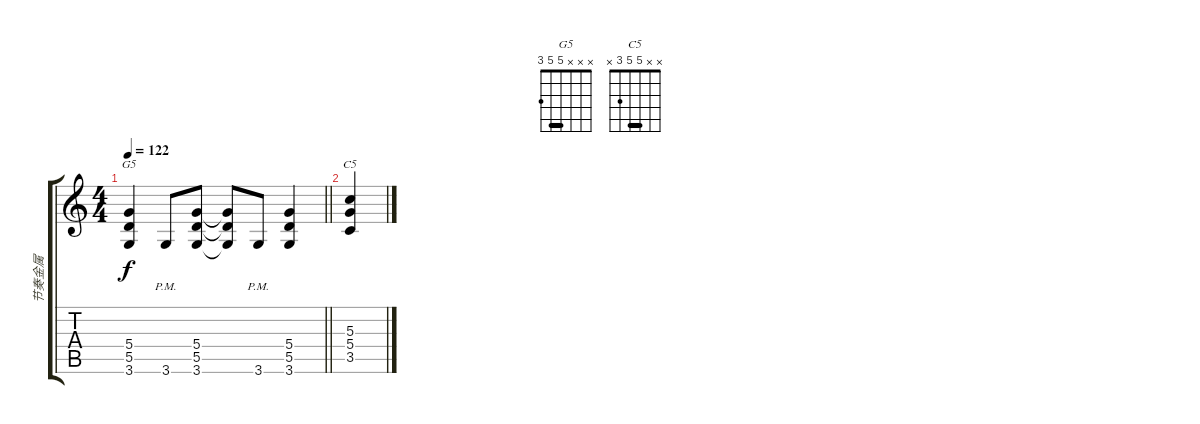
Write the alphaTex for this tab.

\track ("节奏金属" "节奏金属") {instrument distortionguitar}
\staff {score tabs}
\tuning (E4 B3 G3 D3 A2 E2) {hide}
\chord ("G5" x x x 5 5 3) {barre 5}
\chord ("C5" x x 5 5 3 x) {barre 5}
\ts (4 4)
\tempo 122
\clef g2
\barLineRight lightlight
\ks c
(5.4 5.5 3.6).4{ch "G5" dy f} 3.6{pm}.8 (5.4 5.5 3.6).8 (5.4{t} 5.5{t} 3.6{t}).8 3.6{pm}.8 (5.4 5.5 3.6).4 |
(5.3 5.4 3.5).4{ch "C5"}
